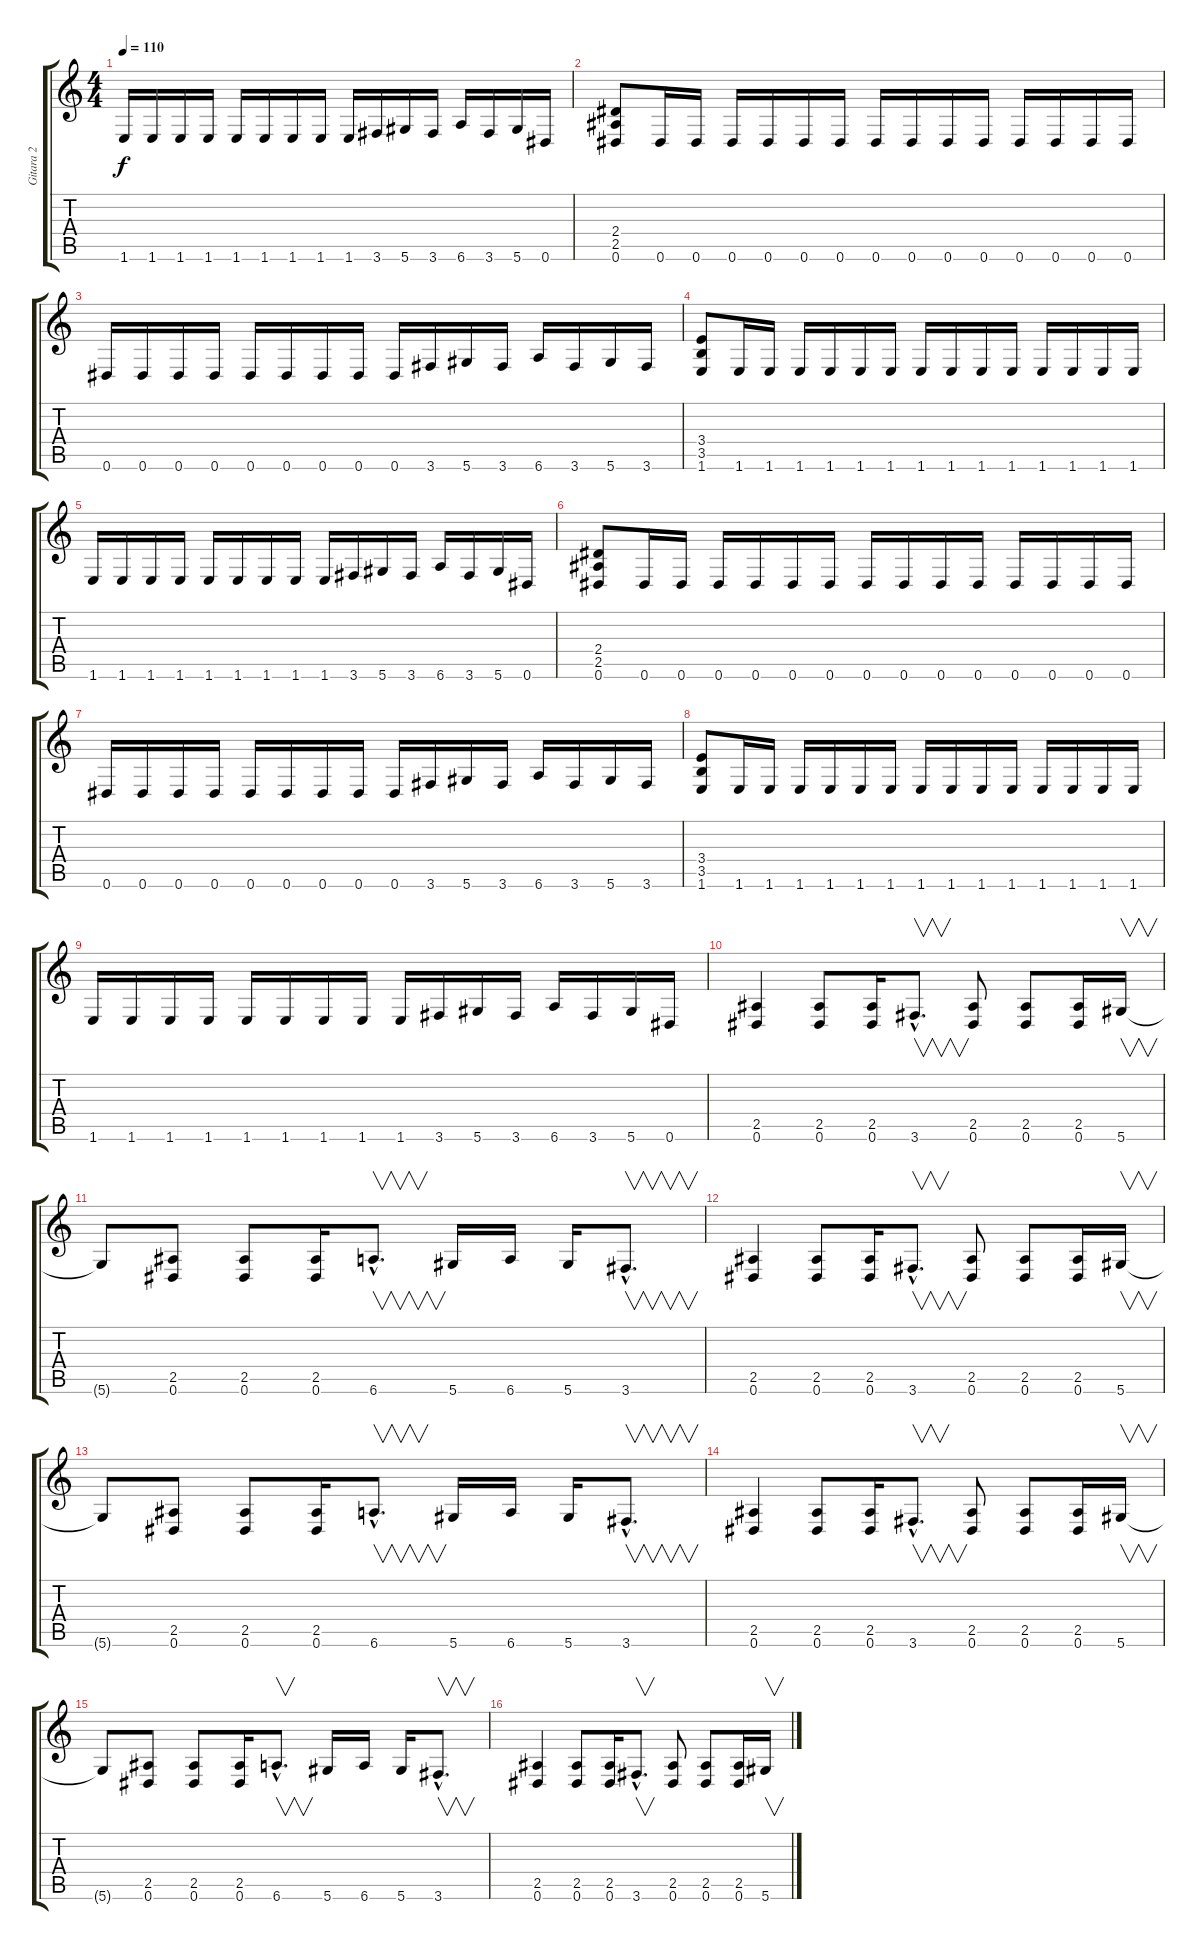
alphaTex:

\track ("Gitara 2" "Gitara 2") {instrument distortionguitar}
\staff {score tabs}
\tuning (Eb4 Bb3 Gb3 Db3 Ab2 Eb2) {hide}
\ts (4 4)
\tempo 110
\clef g2
\ks c
1.6.16{dy f} 1.6.16 1.6.16 1.6.16 1.6.16 1.6.16 1.6.16 1.6.16 1.6.16 3.6.16 5.6.16 3.6.16 6.6.16 3.6.16 5.6.16 0.6.16 |
(2.4 2.5 0.6).8 0.6.16 0.6.16 0.6.16 0.6.16 0.6.16 0.6.16 0.6.16 0.6.16 0.6.16 0.6.16 0.6.16 0.6.16 0.6.16 0.6.16 |
0.6.16 0.6.16 0.6.16 0.6.16 0.6.16 0.6.16 0.6.16 0.6.16 0.6.16 3.6.16 5.6.16 3.6.16 6.6.16 3.6.16 5.6.16 3.6.16 |
(3.4 3.5 1.6).8 1.6.16 1.6.16 1.6.16 1.6.16 1.6.16 1.6.16 1.6.16 1.6.16 1.6.16 1.6.16 1.6.16 1.6.16 1.6.16 1.6.16 |
1.6.16 1.6.16 1.6.16 1.6.16 1.6.16 1.6.16 1.6.16 1.6.16 1.6.16 3.6.16 5.6.16 3.6.16 6.6.16 3.6.16 5.6.16 0.6.16 |
(2.4 2.5 0.6).8 0.6.16 0.6.16 0.6.16 0.6.16 0.6.16 0.6.16 0.6.16 0.6.16 0.6.16 0.6.16 0.6.16 0.6.16 0.6.16 0.6.16 |
0.6.16 0.6.16 0.6.16 0.6.16 0.6.16 0.6.16 0.6.16 0.6.16 0.6.16 3.6.16 5.6.16 3.6.16 6.6.16 3.6.16 5.6.16 3.6.16 |
(3.4 3.5 1.6).8 1.6.16 1.6.16 1.6.16 1.6.16 1.6.16 1.6.16 1.6.16 1.6.16 1.6.16 1.6.16 1.6.16 1.6.16 1.6.16 1.6.16 |
1.6.16 1.6.16 1.6.16 1.6.16 1.6.16 1.6.16 1.6.16 1.6.16 1.6.16 3.6.16 5.6.16 3.6.16 6.6.16 3.6.16 5.6.16 0.6.16 |
(2.5 0.6).4 (2.5 0.6).8 (2.5 0.6).16 3.6{hac}.8{v d} (2.5 0.6).8 (2.5 0.6).8 (2.5 0.6).16 5.6.16{v} |
5.6{t}.8 (2.5 0.6).8 (2.5 0.6).8 (2.5 0.6).16 6.6{hac}.8{v d} 5.6.16 6.6.16 5.6.16 3.6{hac}.8{v d} |
(2.5 0.6).4 (2.5 0.6).8 (2.5 0.6).16 3.6{hac}.8{v d} (2.5 0.6).8 (2.5 0.6).8 (2.5 0.6).16 5.6.16{v} |
5.6{t}.8 (2.5 0.6).8 (2.5 0.6).8 (2.5 0.6).16 6.6{hac}.8{v d} 5.6.16 6.6.16 5.6.16 3.6{hac}.8{v d} |
(2.5 0.6).4 (2.5 0.6).8 (2.5 0.6).16 3.6{hac}.8{v d} (2.5 0.6).8 (2.5 0.6).8 (2.5 0.6).16 5.6.16{v} |
5.6{t}.8 (2.5 0.6).8 (2.5 0.6).8 (2.5 0.6).16 6.6{hac}.8{v d} 5.6.16 6.6.16 5.6.16 3.6{hac}.8{v d} |
(2.5 0.6).4 (2.5 0.6).8 (2.5 0.6).16 3.6{hac}.8{v d} (2.5 0.6).8 (2.5 0.6).8 (2.5 0.6).16 5.6.16{v}
